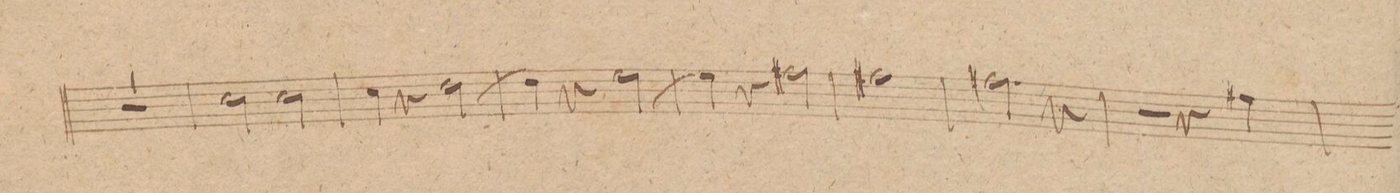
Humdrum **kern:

**kern	**dynam
*I"Corno. 1mo in D.	*
*clefG2	*
*k[f#c#]	*
*met(c|)	*
*M2/2	*
1r	.
=236	=236
2d\	.
2d\	.
=237	=237
4d\	.
4r	.
[>2e\	.
=238	=238
4e\]	.
4r	.
[>2f#\	.
=239	=239
4f#\]	.
4r	.
2g#X\	.
=240	=240
1g#X	.
=241	=241
2.g#X\	.
4r	.
=242	=242
2r	.
4r	.
4g#X\	.
=243	=243
*-	*-
